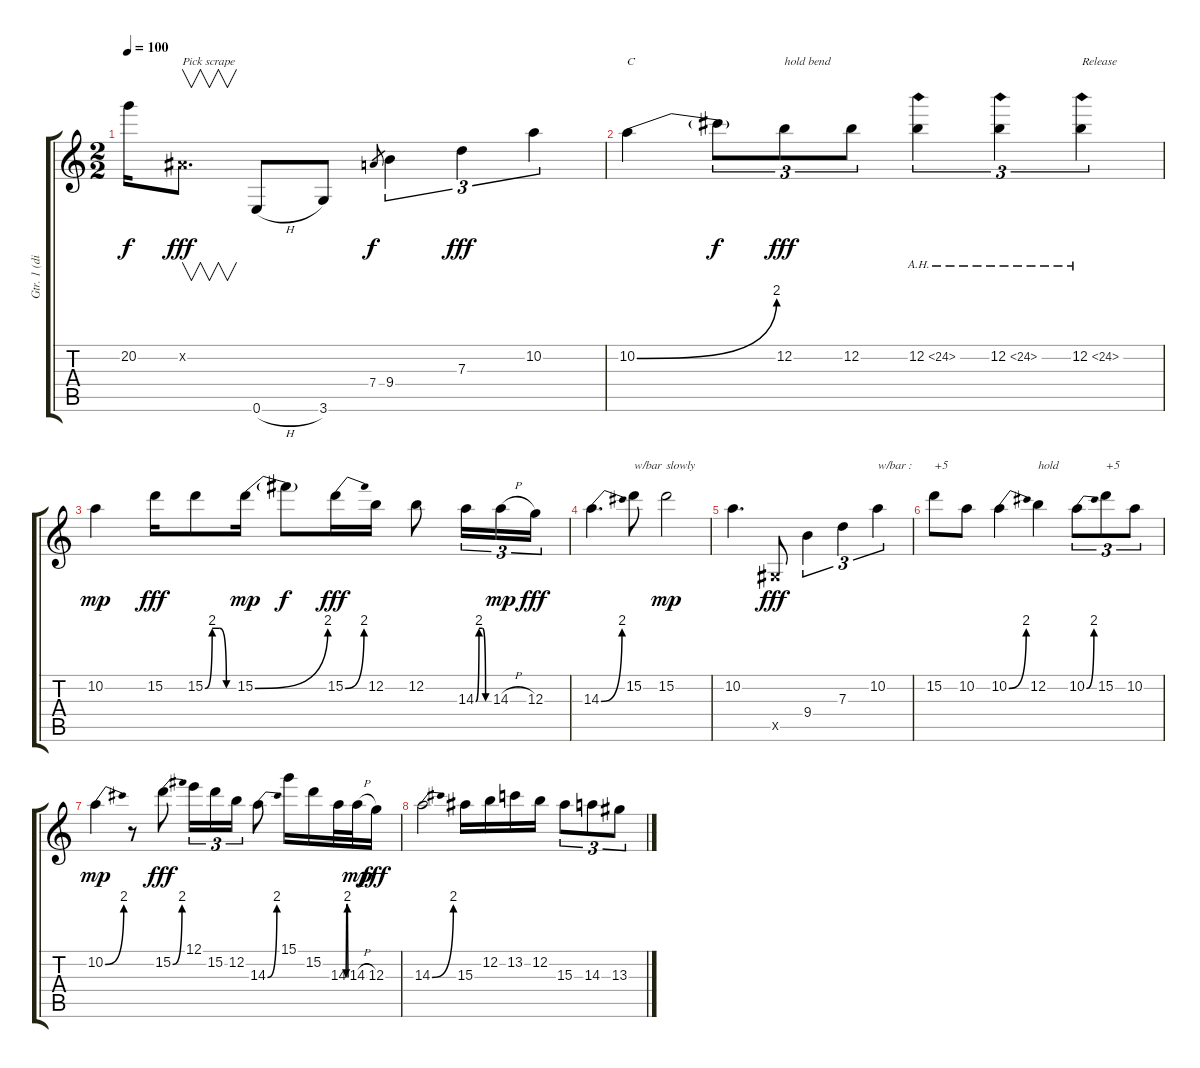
\track ("Gtr. 1 (disto.)" "Gtr. 1 (di") {instrument distortionguitar}
\staff {score tabs}
\tuning (E4 B3 G3 D3 A2 E2) {hide}
\ts (2 2)
\tempo 100
\clef g2
\ks c
20.2{t}.16{dy f} -1.2{x}.8{v d txt "Pick scrape" dy fff} 0.6{h}.8 3.6.8 7.4.8{gr dy f} 9.4.4{tu (3 2)} 7.3.4{tu (3 2) dy fff} 10.2.4{tu (3 2)} |
10.2{be (bend 0 0 60 8)}.4{txt "C"} 10.2{t}.8{tu (3 2) dy f} 12.2.8{tu (3 2) txt "hold bend" dy fff} 12.2.8{tu (3 2)} 12.2{ah 12}.4{tu (3 2)} 12.2{ah 12}.4{tu (3 2)} 12.2{ah 12}.4{tu (3 2) txt "Release"} |
10.2.4{dy mp} 15.2.16{dy fff} 15.2{be (custom 0 0 15 8 30 8 45 0 60 0)}.8 15.2{be (bend 0 0 60 8)}.16{dy mp} 15.2{t}.8{dy f} 15.2{be (bend 0 0 60 8)}.16{dy fff} 12.2.16 12.2.8 14.3{be (custom 0 0 15 8 30 8 45 0 60 0)}.16{tu (3 2)} 14.3{h}.16{tu (3 2) dy mp} 12.3.16{tu (3 2) dy fff} |
14.3{be (bend 0 0 60 8)}.4{d} 15.2.8{txt "w/bar"} 15.2.2{txt "slowly" dy mp} |
10.2.4{d} -1.5{x}.8{dy fff} 9.4.4{tu (3 2)} 7.3.4{tu (3 2)} 10.2.4{tu (3 2) txt "w/bar :"} |
15.2.8{txt "+5"} 10.2.8 10.2{be (bend 0 0 60 8)}.4 12.2.4{txt "hold "} 10.2{be (bend 0 0 60 8)}.8{tu (3 2)} 15.2.8{tu (3 2) txt "+5"} 10.2.8{tu (3 2)} |
10.2{be (bend 0 0 60 8)}.4{dy mp} r.8 15.2{be (bend 0 0 60 8)}.8{dy fff} 12.1.16{tu (3 2)} 15.2.16{tu (3 2)} 12.2.16{tu (3 2)} 14.3{be (bend 0 0 60 8)}.8 15.1.16 15.2.16 14.3{be (custom 0 0 15 8 30 8 45 0 60 0)}.32 14.3{h}.32{dy mp} 12.3.16{dy fff} |
14.3{be (bend 0 0 60 8)}.2 15.3.16 12.2.16 13.2.16 12.2.16 15.3.8{tu (3 2)} 14.3.8{tu (3 2)} 13.3.8{tu (3 2)}
